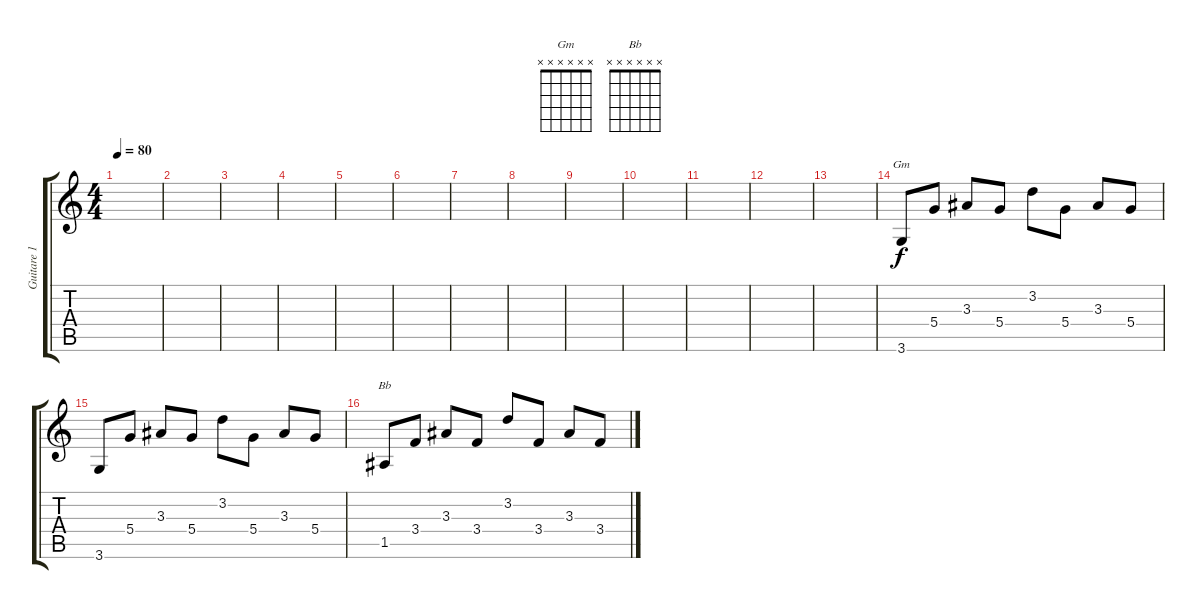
\track ("Guitare 1" "Guitare 1") {instrument acousticguitarnylon}
\staff {score tabs}
\tuning (E4 B3 G3 D3 A2 E2) {hide}
\chord ("Gm" x x x x x x) {firstfret 0}
\chord ("Bb" x x x x x x) {firstfret 0}
\ts (4 4)
\tempo 80
\clef g2
\ks c
|
|
|
|
|
|
|
|
|
|
|
|
|
3.6.8{ch "Gm"} 5.4.8 3.3.8 5.4.8 3.2.8 5.4.8 3.3.8 5.4.8 |
3.6.8 5.4.8 3.3.8 5.4.8 3.2.8 5.4.8 3.3.8 5.4.8 |
1.5.8{ch "Bb"} 3.4.8 3.3.8 3.4.8 3.2.8 3.4.8 3.3.8 3.4.8
